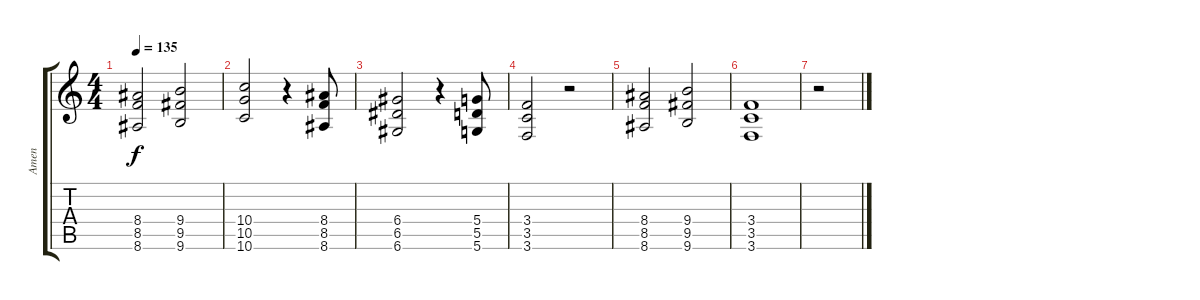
\track ("Amen " "Amen ") {instrument overdrivenguitar}
\staff {score tabs}
\tuning (E4 B3 G3 D3 A2 D2) {hide}
\ts (4 4)
\tempo 135
\clef g2
\ks c
(8.4 8.5 8.6).2{dy f} (9.4 9.5 9.6).2 |
(10.4 10.5 10.6).2 r.4 (8.4 8.5 8.6).8 |
(6.4 6.5 6.6).2 r.4 (5.4 5.5 5.6).8 |
(3.4 3.5 3.6).2 r.2 |
(8.4 8.5 8.6).2 (9.4 9.5 9.6).2 |
(3.4 3.5 3.6).1 |
r.2
